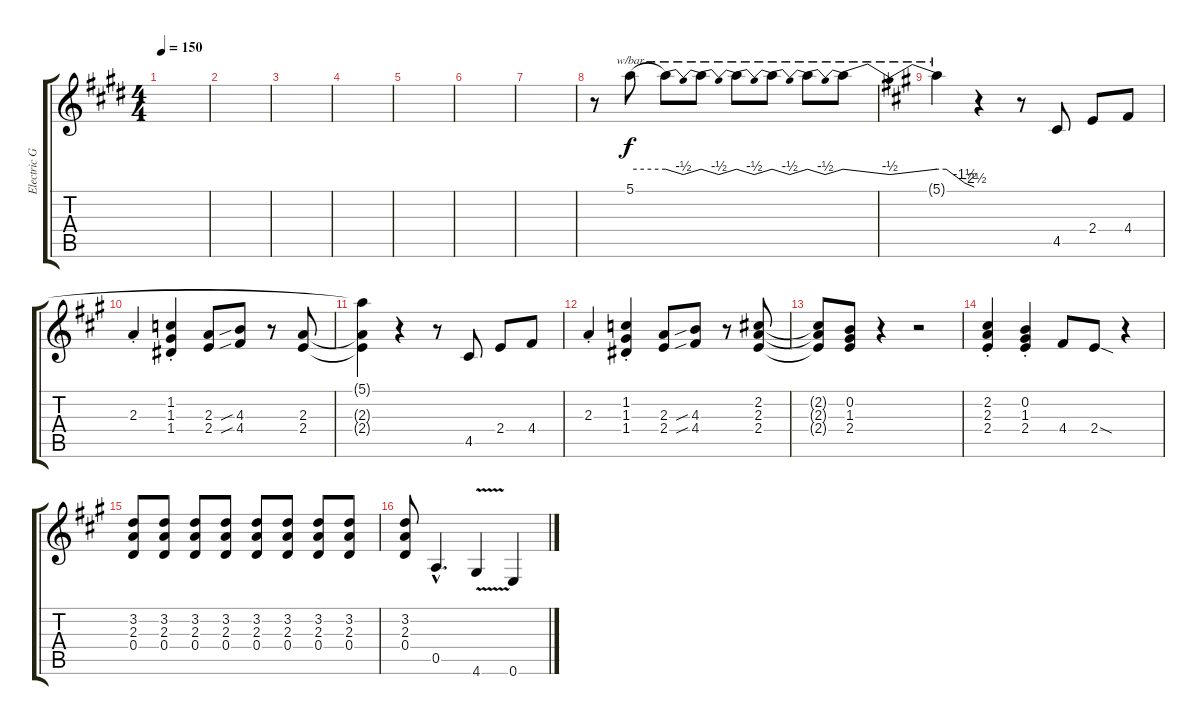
\track ("Electric Guitar 2" "Electric G") {instrument distortionguitar}
\staff {score tabs}
\tuning (E4 B3 G3 D3 A2 E2) {hide}
\ts (4 4)
\tempo 150
\clef g2
\ks c#minor
|
|
|
|
|
|
|
r.8 5.1.8{tbe (hold default 0 0 60 0)} 5.1{t}.8{tbe (dip default 0 0 30 -2 60 0)} 5.1{t}.8{tbe (dip default 0 0 30 -2 60 0)} 5.1{t}.8{tbe (dip default 0 0 30 -2 60 0)} 5.1{t}.8{tbe (dip default 0 0 30 -2 60 0)} 5.1{t}.8{tbe (dip default 0 0 30 -2 60 0)} 5.1{t}.8{tbe (dip default 0 0 30 -2 60 0)} |
\ks f#minor
5.1{t}.4{tbe (custom default 0 0 15 0 45 -6 60 -10)} r.4 r.8 4.5.8 2.4.8 4.4.8 |
2.3{st}.4 (1.2{st} 1.3{st} 1.4{st}).4 (2.3 2.4).8 (4.3{sib} 4.4{sib}).8 r.8 (2.3 2.4).8 |
(5.1{t} 2.3{t} 2.4{t}).4 r.4 r.8 4.5.8 2.4.8 4.4.8 |
2.3{st}.4 (1.2{st} 1.3{st} 1.4{st}).4 (2.3 2.4).8 (4.3{sib} 4.4{sib}).8 r.8 (2.2 2.3 2.4).8 |
(2.2{t} 2.3{t} 2.4{t}).8 (0.2 1.3 2.4).8 r.4 r.2 |
(2.2{st} 2.3{st} 2.4{st}).4 (0.2{st} 1.3{st} 2.4{st}).4 4.4.8 2.4{sod}.8 r.4 |
(3.2 2.3 0.4).8 (3.2 2.3 0.4).8 (3.2 2.3 0.4).8 (3.2 2.3 0.4).8 (3.2 2.3 0.4).8 (3.2 2.3 0.4).8 (3.2 2.3 0.4).8 (3.2 2.3 0.4).8 |
(3.2 2.3 0.4).8 0.5{hac}.4{d} 4.6{v}.4 0.6.4
